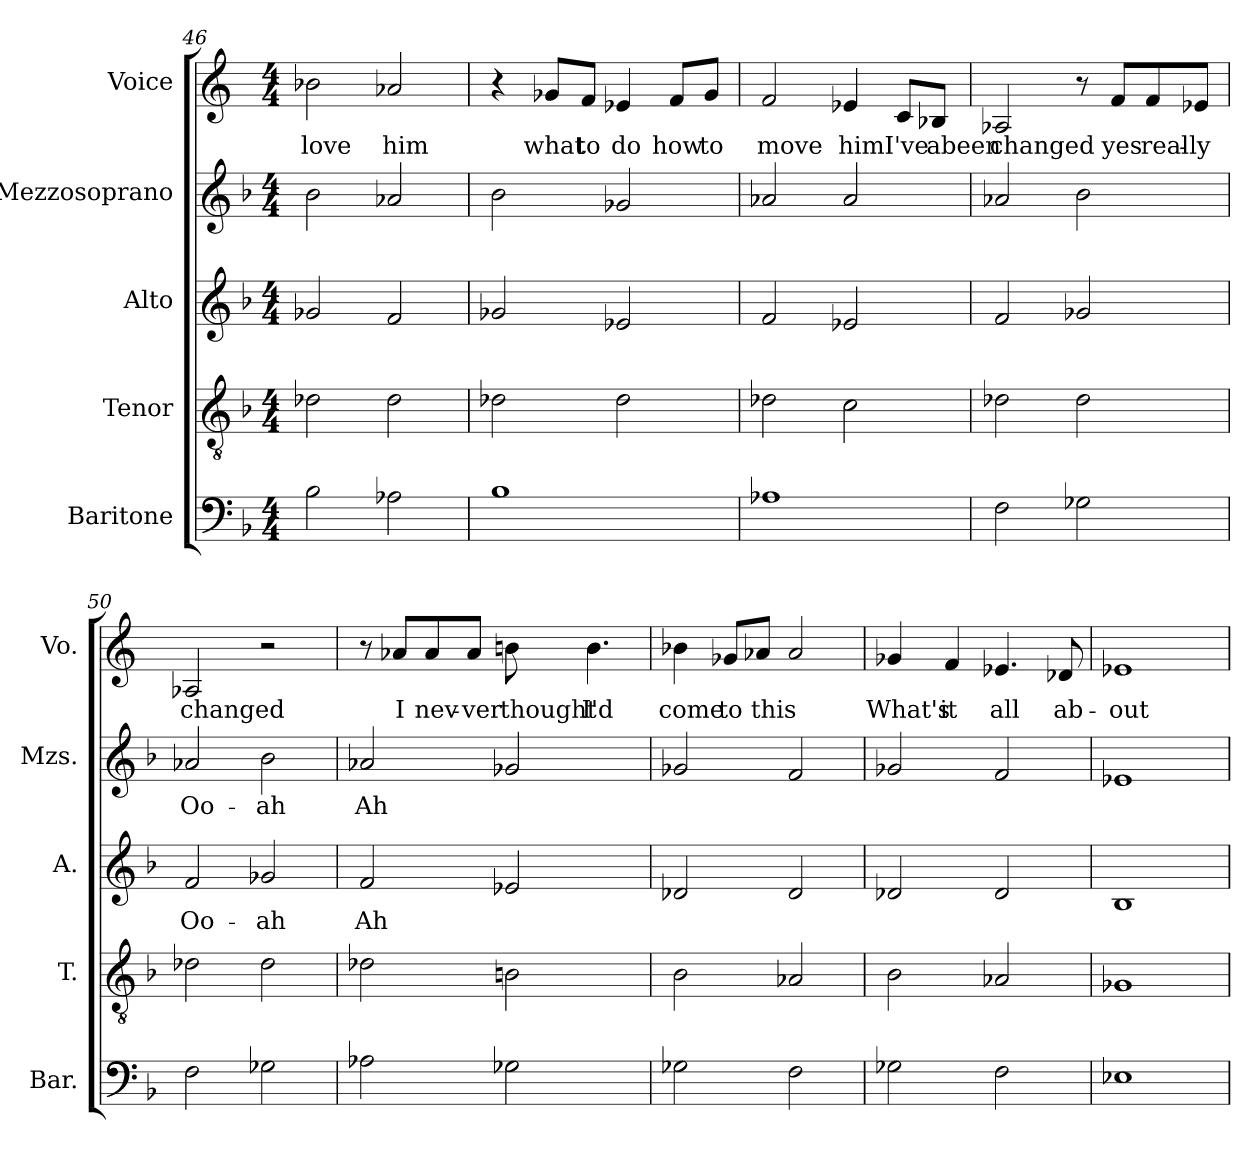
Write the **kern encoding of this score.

**kern	**kern	**kern	**text	**kern	**text	**kern	**text
*part5	*part4	*part3	*part3	*part2	*part2	*part1	*part1
*staff5	*staff4	*staff3	*staff3	*staff2	*staff2	*staff1	*staff1
*I"Baritone	*I"Tenor	*I"Alto	*	*I"Mezzosoprano	*	*I"Voice	*
*I'Bar.	*I'T.	*I'A.	*	*I'Mzs.	*	*I'Vo.	*
*clefF4	*clefGv2	*clefG2	*	*clefG2	*	*clefG2	*
*k[b-]	*k[b-]	*k[b-]	*	*k[b-]	*	*k[]	*
*F:	*F:	*F:	*	*F:	*	*C:	*
*M4/4	*M4/4	*M4/4	*	*M4/4	*	*M4/4	*
=46	=46	=46	=46	=46	=46	=46	=46
2B-\	2d-\	2g-X/	.	2b-\	.	2b-\	love
2A-\	2d-\	2f/	.	2a-/	.	2a-/	him
!!LO:LB:g=z
=47	=47	=47	=47	=47	=47	=47	=47
1B-	2d-\	2g-X/	.	2b-\	.	4r	.
.	.	.	.	.	.	8g-/L	what
.	.	.	.	.	.	8f/J	to
.	2d-\	2e-/	.	2g-X/	.	4e-/	do
.	.	.	.	.	.	8f/L	how
.	.	.	.	.	.	8g-/J	to
=48	=48	=48	=48	=48	=48	=48	=48
1A-	2d-\	2f/	.	2a-/	.	2f/	move
.	2c\	2e-/	.	2a-/	.	4e-/	him
.	.	.	.	.	.	8c/L	I've
.	.	.	.	.	.	8B-/J	abeen
=49	=49	=49	=49	=49	=49	=49	=49
2F\	2d-\	2f/	.	2a-/	.	2A-/	changed
2G-X\	2d-\	2g-X/	.	2b-\	.	8r	.
.	.	.	.	.	.	8f/L	yes
.	.	.	.	.	.	8f/	real-
.	.	.	.	.	.	8e-/J	-ly
=50	=50	=50	=50	=50	=50	=50	=50
2F\	2d-\	2f/	Oo-	2a-/	Oo-	2A-/	changed
2G-X\	2d-\	2g-X/	-ah	2b-\	-ah	2r	.
!!LO:PB:g=z
=51	=51	=51	=51	=51	=51	=51	=51
2A-\	2d-\	2f/	Ah	2a-/	Ah	8r	.
.	.	.	.	.	.	8a-/L	I
.	.	.	.	.	.	8a-/	nev-
.	.	.	.	.	.	8a-/J	-ver
2G-X\	2Bn\	2e-/	.	2g-X/	.	8bn\	thought
.	.	.	.	.	.	4.b\	I'd
=52	=52	=52	=52	=52	=52	=52	=52
2G-X\	2B-\	2d-/	.	2g-X/	.	4b-\	come
.	.	.	.	.	.	8g-/L	to
.	.	.	.	.	.	8a-/J	this
2F\	2A-/	2d-/	.	2f/	.	2a-/	.
=53	=53	=53	=53	=53	=53	=53	=53
2G-X\	2B-\	2d-/	.	2g-X/	.	4g-/	What's
.	.	.	.	.	.	4f/	it
2F\	2A-/	2d-/	.	2f/	.	4.e-/	all
.	.	.	.	.	.	8d-/	ab-
=54	=54	=54	=54	=54	=54	=54	=54
1E-	1G-X	1B-	.	1e-	.	1e-	-out
=	=	=	=	=	=	=	=
*-	*-	*-	*-	*-	*-	*-	*-
